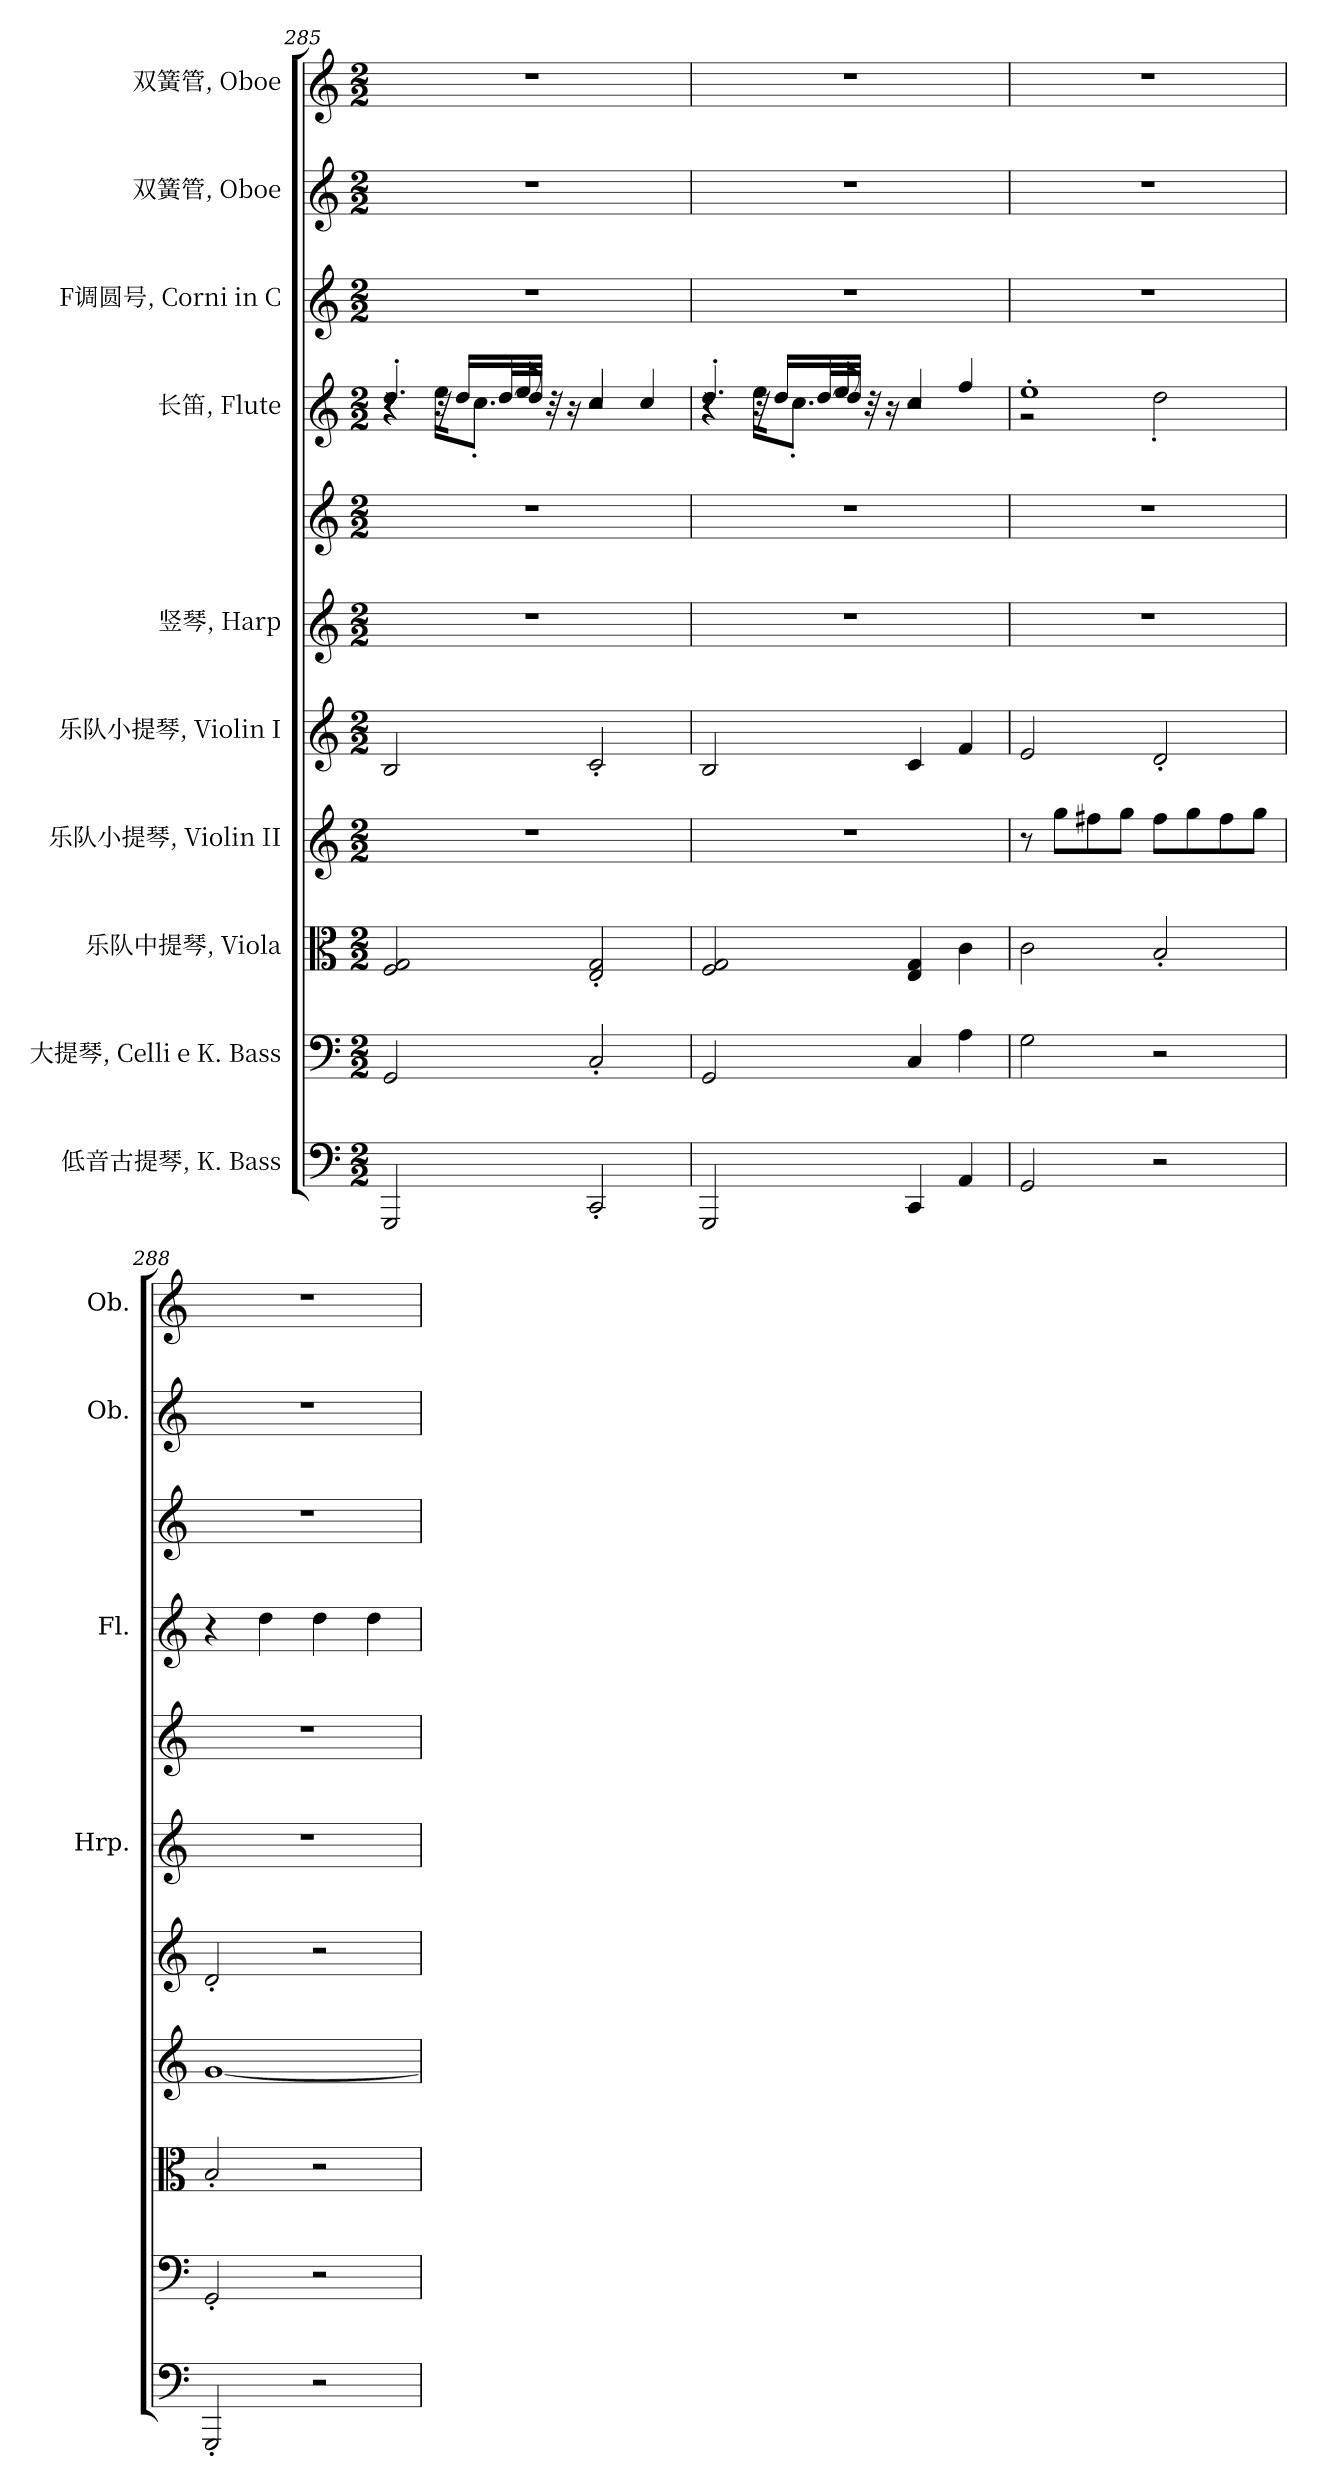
**kern	**kern	**kern	**kern	**kern	**kern	**kern	**kern	**kern	**kern	**kern
*part10	*part9	*part8	*part7	*part6	*part5	*part5	*part4	*part3	*part2	*part1
*staff11	*staff10	*staff9	*staff8	*staff7	*staff6	*staff5	*staff4	*staff3	*staff2	*staff1
*I"低音古提琴, K. Bass	*I"大提琴, Celli e K. Bass	*I"乐队中提琴, Viola	*I"乐队小提琴, Violin II	*I"乐队小提琴, Violin I	*I"竖琴, Harp	*	*I"长笛, Flute	*I"F调圆号, Corni in C	*I"双簧管, Oboe	*I"双簧管, Oboe
*	*	*	*	*	*I'Hrp.	*	*I'Fl.	*	*I'Ob.	*I'Ob.
!!LO:PB:g=z
*clefF4	*clefF4	*clefC3	*clefG2	*clefG2	*clefG2	*clefG2	*clefG2	*clefG2	*clefG2	*clefG2
*	*	*	*	*	*	*	*	*ITrd4c7	*	*
*k[]	*k[]	*k[]	*k[]	*k[]	*k[]	*k[]	*k[]	*k[b-]	*k[]	*k[]
*M2/2	*M2/2	*M2/2	*M2/2	*M2/2	*M2/2	*M2/2	*M2/2	*M2/2	*M2/2	*M2/2
=285	=285	=285	=285	=285	=285	=285	=285	=285	=285	=285
*	*	*	*	*	*	*	*^	*	*	*
*	*	*	*	*	*	*	*	*^	*	*	*
2GGG/	2GG/	2F/ 2G/	1r	2B/	1r	1r	4.dd'/	4r	4r	1r	1r	1r
.	.	.	.	.	.	.	.	16ee\KL	32r	.	.	.
.	.	.	.	.	.	.	.	.	16dd/LL	.	.	.
.	.	.	.	.	.	.	.	8.cc'\J	.	.	.	.
.	.	.	.	.	.	.	.	.	[32dd/L	.	.	.
.	.	.	.	.	.	.	8ee'/	.	32dd/JJJ]	.	.	.
.	.	.	.	.	.	.	.	.	32r	.	.	.
.	.	.	.	.	.	.	.	.	16r	.	.	.
2CC'/	2C'/	2E/' 2G/'	.	2c'/	.	.	4cc/	2r	2r	.	.	.
.	.	.	.	.	.	.	4cc/	.	.	.	.	.
=286	=286	=286	=286	=286	=286	=286	=286	=286	=286	=286	=286	=286
2GGG/	2GG/	2F/ 2G/	1r	2B/	1r	1r	4.dd'/	4r	4r	1r	1r	1r
.	.	.	.	.	.	.	.	16ee\KL	32r	.	.	.
.	.	.	.	.	.	.	.	.	16dd/LL	.	.	.
.	.	.	.	.	.	.	.	8.cc'\J	.	.	.	.
.	.	.	.	.	.	.	.	.	[32dd/L	.	.	.
.	.	.	.	.	.	.	8ee'/	.	32dd/JJJ]	.	.	.
.	.	.	.	.	.	.	.	.	32r	.	.	.
.	.	.	.	.	.	.	.	.	16r	.	.	.
4CC/	4C/	4E/ 4G/	.	4c/	.	.	4cc/	2r	2r	.	.	.
4AA/	4A\	4c\	.	4f/	.	.	4ff/	.	.	.	.	.
*	*	*	*	*	*	*	*	*v	*v	*	*	*
=287	=287	=287	=287	=287	=287	=287	=287	=287	=287	=287	=287
2GG/	2G\	2c\	8r	2e/	1r	1r	1ee'	2r	1r	1r	1r
.	.	.	8gg\L	.	.	.	.	.	.	.	.
.	.	.	8ff#X\	.	.	.	.	.	.	.	.
.	.	.	8gg\J	.	.	.	.	.	.	.	.
2r	2r	2B'/	8ff#\L	2d'/	.	.	.	2dd'\	.	.	.
.	.	.	8gg\	.	.	.	.	.	.	.	.
.	.	.	8ff#\	.	.	.	.	.	.	.	.
.	.	.	8gg\J	.	.	.	.	.	.	.	.
*	*	*	*	*	*	*	*v	*v	*	*	*
=288	=288	=288	=288	=288	=288	=288	=288	=288	=288	=288
2GGG'/	2GG'/	2B'/	[1g	2d'/	1r	1r	4r	1r	1r	1r
.	.	.	.	.	.	.	4dd\	.	.	.
2r	2r	2r	.	2r	.	.	4dd\	.	.	.
.	.	.	.	.	.	.	4dd\	.	.	.
=	=	=	=	=	=	=	=	=	=	=
*-	*-	*-	*-	*-	*-	*-	*-	*-	*-	*-
